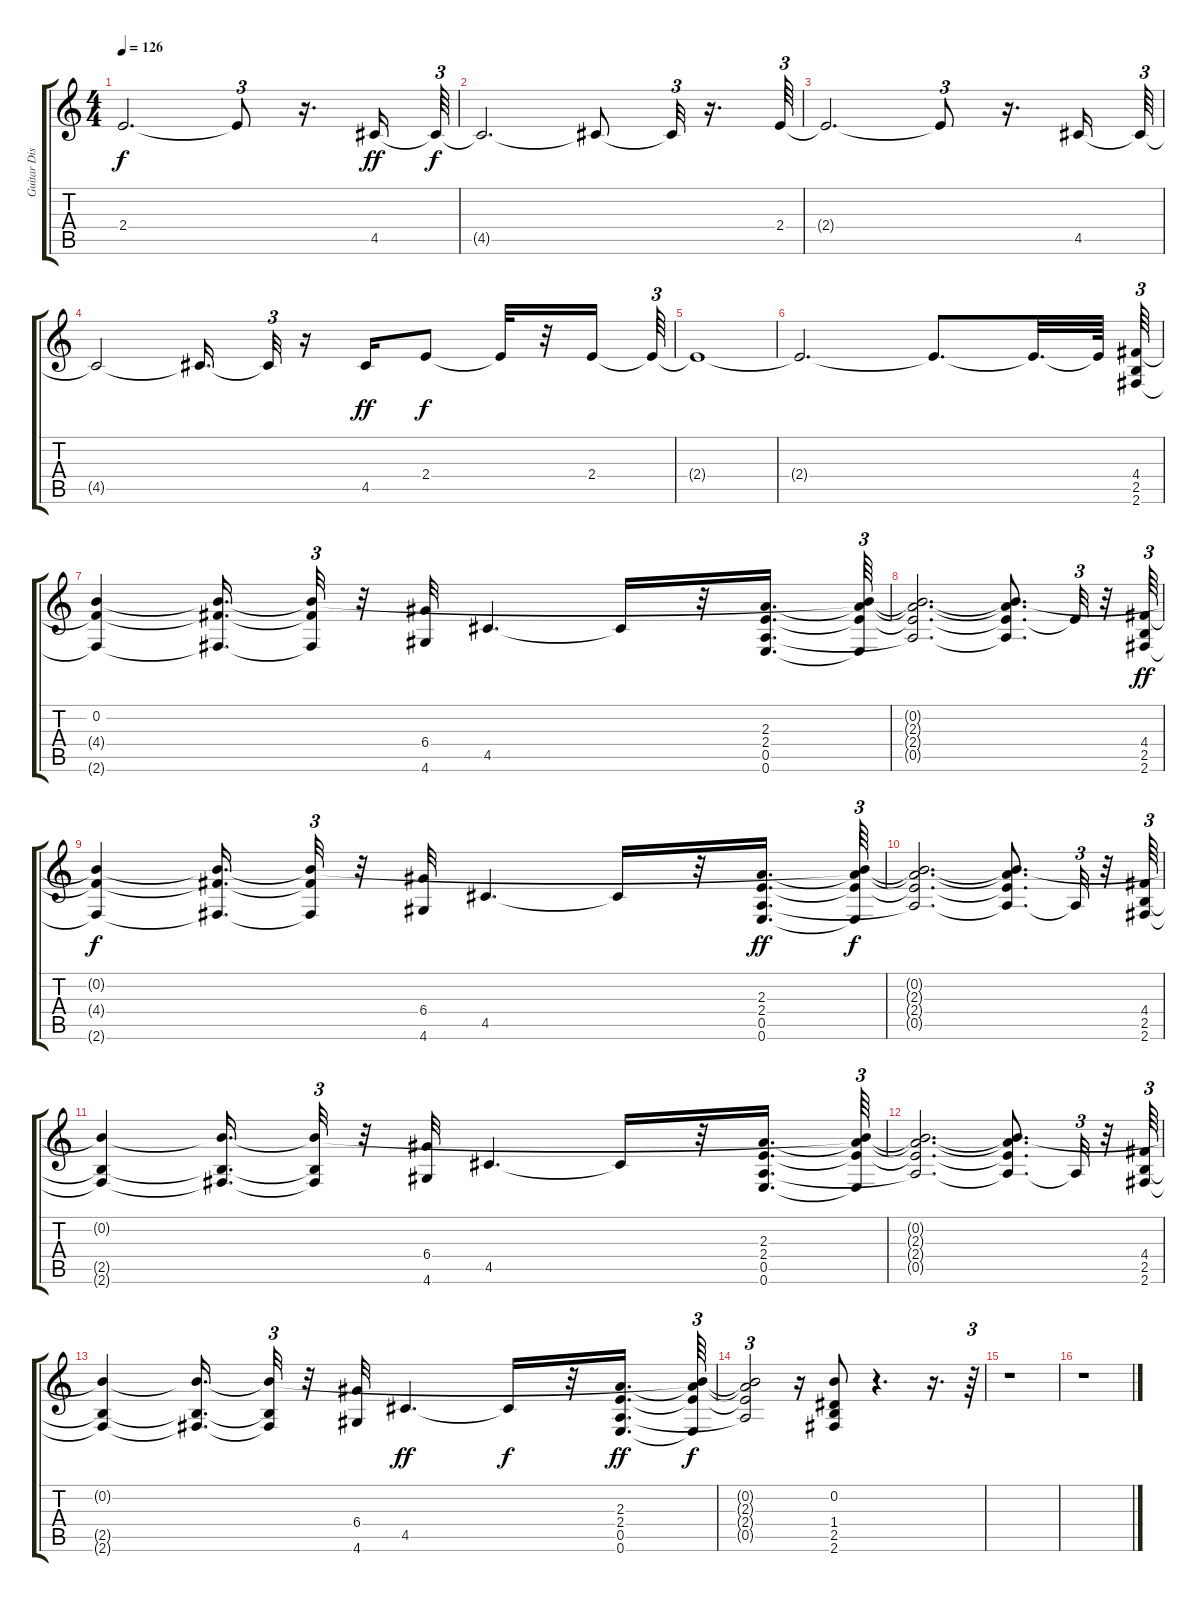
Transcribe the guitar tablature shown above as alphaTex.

\track ("Guitar Distorted" "Guitar Dis") {instrument overdrivenguitar}
\staff {score tabs}
\tuning (E4 B3 G3 D3 A2 E2) {hide}
\ts (4 4)
\tempo 126
\clef g2
\ks c
2.4{t}.2{d dy f} 2.4{t}.8{tu (3 2)} r.16{d} 4.5.16{dy ff} 4.5{t}.64{tu (3 2) dy f} |
4.5{t}.2{d} 4.5{t}.8 4.5{t}.32{tu (3 2)} r.16{d} 2.4.64{tu (3 2)} |
2.4{t}.2{d} 2.4{t}.8{tu (3 2)} r.16{d} 4.5.16 4.5{t}.64{tu (3 2)} |
4.5{t}.2 4.5{t}.16{d} 4.5{t}.32{tu (3 2)} r.16 4.5.16{dy ff} 2.4.8{dy f} 2.4{t}.32 r.32 2.4.16 2.4{t}.64{tu (3 2)} |
2.4{t}.1 |
2.4{t}.2{d} 2.4{t}.8{d} 2.4{t}.32{d} 2.4{t}.64 (4.4 2.5 2.6).64{tu (3 2)} |
(0.2 4.4{t} 2.6{t}).4 (0.2{t} 4.4{t} 2.6{t}).16{d} (0.2{t} 4.4{t} 2.6{t}).32{tu (3 2)} r.32 (6.4 4.6).32 4.5.4{d} 4.5{t}.16 r.32 (2.3 2.4 0.5 0.6).16{d} (0.2{t} 2.3{t} 2.4{t} 0.6{t}).64{tu (3 2)} |
(0.2{t} 2.3{t} 2.4{t} 0.5{t}).2{d} (0.2{t} 2.3{t} 2.4{t} 0.5{t}).8{d} 2.4{t}.32{tu (3 2)} r.32 (4.4 2.5 2.6).64{tu (3 2) dy ff} |
(0.2{t} 4.4{t} 2.6{t}).4{dy f} (0.2{t} 4.4{t} 2.6{t}).16{d} (0.2{t} 4.4{t} 2.6{t}).32{tu (3 2)} r.32 (6.4 4.6).32 4.5.4{d} 4.5{t}.16 r.32 (2.3 2.4 0.5 0.6).16{d dy ff} (0.2{t} 2.3{t} 2.4{t} 0.6{t}).64{tu (3 2) dy f} |
(0.2{t} 2.3{t} 2.4{t} 0.5{t}).2{d} (0.2{t} 2.3{t} 2.4{t} 0.5{t}).8{d} 0.5{t}.32{tu (3 2)} r.32 (4.4 2.5 2.6).64{tu (3 2)} |
(0.2{t} 2.5{t} 2.6{t}).4 (0.2{t} 2.5{t} 2.6{t}).16{d} (0.2{t} 2.5{t} 2.6{t}).32{tu (3 2)} r.32 (6.4 4.6).32 4.5.4{d} 4.5{t}.16 r.32 (2.3 2.4 0.5 0.6).16{d} (0.2{t} 2.3{t} 2.4{t} 0.6{t}).64{tu (3 2)} |
(0.2{t} 2.3{t} 2.4{t} 0.5{t}).2{d} (0.2{t} 2.3{t} 2.4{t} 0.5{t}).8{d} 0.5{t}.32{tu (3 2)} r.32 (4.4 2.5 2.6).64{tu (3 2)} |
(0.2{t} 2.5{t} 2.6{t}).4 (0.2{t} 2.5{t} 2.6{t}).16{d} (0.2{t} 2.5{t} 2.6{t}).32{tu (3 2)} r.32 (6.4 4.6).32 4.5.4{d dy ff} 4.5{t}.16{dy f} r.32 (2.3 2.4 0.5 0.6).16{d dy ff} (0.2{t} 2.3{t} 2.4{t} 0.6{t}).64{tu (3 2) dy f} |
(0.2{t} 2.3{t} 2.4{t} 0.5{t}).2{tu (3 2)} r.16 (0.2 1.4 2.5 2.6).8 r.4{d} r.16{d} r.64{tu (3 2)} |
r.1 |
r.1
